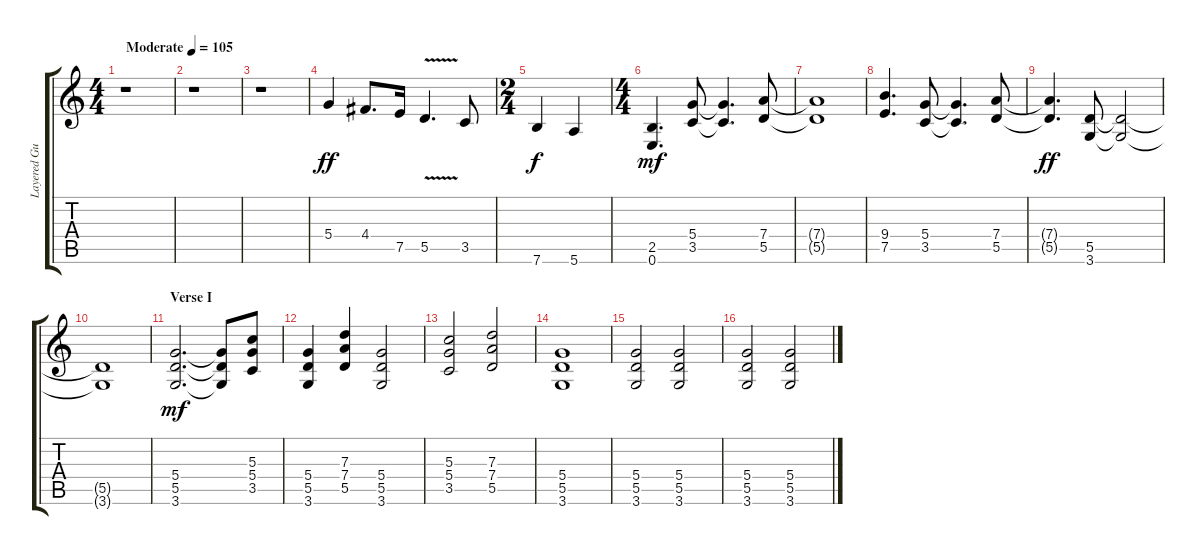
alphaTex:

\track ("Layered Guitar 2" "Layered Gu") {instrument distortionguitar}
\staff {score tabs}
\tuning (E4 B3 G3 D3 A2 E2) {hide}
\ts (4 4)
\tempo (105 "Moderate")
\clef g2
\ks c
r.1{dy ff instrument distortionguitar} |
r.1 |
r.1 |
5.4.4 4.4.8{d} 7.5.16 5.5{v}.4{d} 3.5.8 |
\ts (2 4)
7.6.4{dy f} 5.6.4 |
\ts (4 4)
(2.5 0.6).4{d dy mf} (5.4 3.5).8 (5.4{t} 3.5{t}).4{d} (7.4 5.5).8 |
(7.4{t} 5.5{t}).1 |
(9.4 7.5).4{d} (5.4 3.5).8 (5.4{t} 3.5{t}).4{d} (7.4 5.5).8 |
(7.4{t} 5.5{t}).4{d dy ff} (5.5 3.6).8 (5.5{t} 3.6{t}).2 |
(5.5{t} 3.6{t}).1 |
\section ("" "Verse I")
(5.4 5.5 3.6).2{d dy mf} (5.4{t} 5.5{t} 3.6{t}).8 (5.3 5.4 3.5).8 |
(5.4 5.5 3.6).4 (7.3 7.4 5.5).4 (5.4 5.5 3.6).2 |
(5.3 5.4 3.5).2 (7.3 7.4 5.5).2 |
(5.4 5.5 3.6).1 |
(5.4 5.5 3.6).2 (5.4 5.5 3.6).2 |
(5.4 5.5 3.6).2 (5.4 5.5 3.6).2
